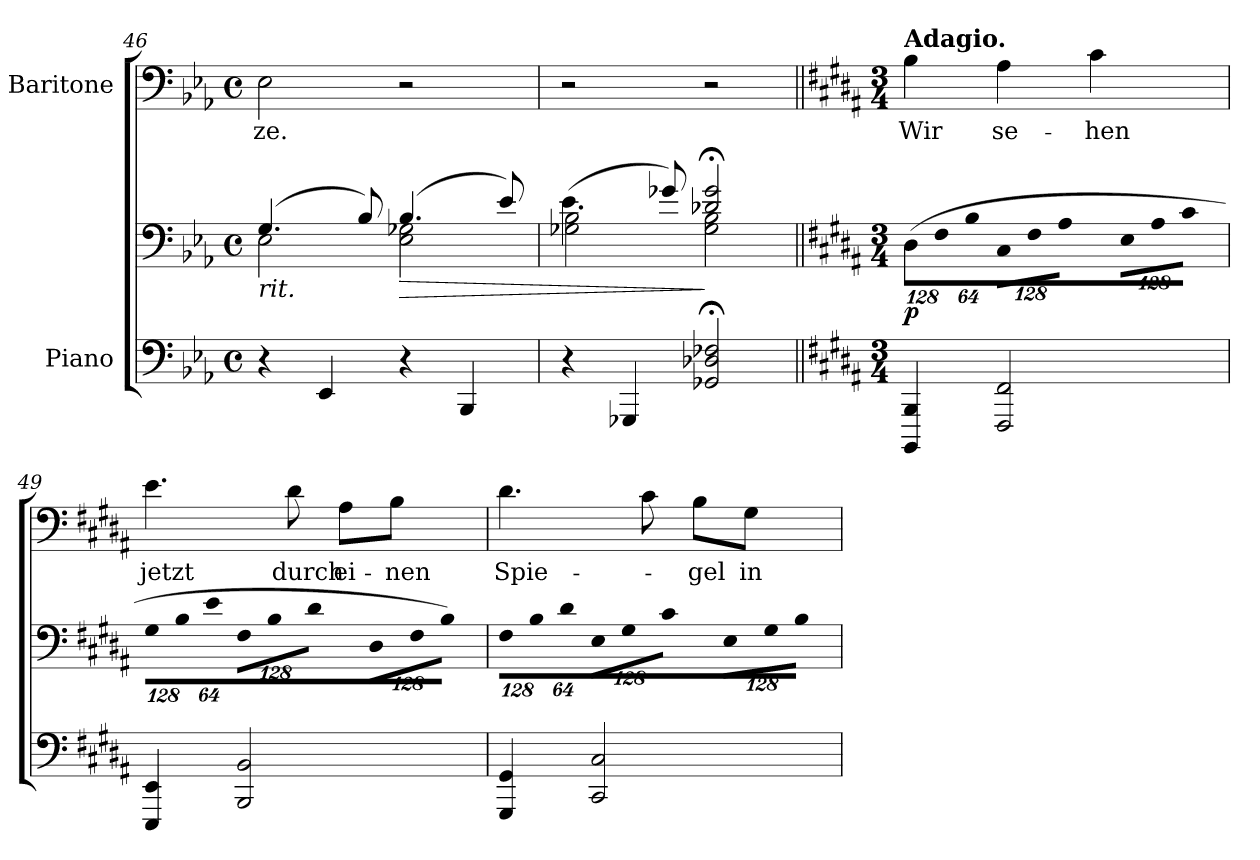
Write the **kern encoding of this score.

**kern	**kern	**dynam	**kern	**text
*part2	*part2	*part2	*part1	*part1
*staff3	*staff2	*staff2/3	*staff1	*staff1
*I"Piano	*	*	*I"Baritone	*
*clefF4	*clefF4	*	*clefF4	*
*k[b-e-a-]	*k[b-e-a-]	*	*k[b-e-a-]	*
*E-:	*E-:	*	*E-:	*
*M4/4	*M4/4	*	*M4/4	*
*met(c)	*met(c)	*	*met(c)	*
=46	=46	=46	=46	=46
*	*^	*	*	*
!	!LO:TX:b:i:t=rit.	!	!	!	!
!	!	!	!	!	!LO:LY:b:color=#000000
4r	(4.Gi/	2E-i\	.	2E-i\	-ze.
4EE-i/	.	.	.	.	.
.	8B-i/)	.	.	.	.
!	!	!	!LO:HP:b	!	!
4r	(4.B-i/	2E-i\ 2G-Xi	>	2r	.
4BBB-i/	.	.	.	.	.
.	8e-i/)	.	.	.	.
=47	=47	=47	=47	=47	=47
4r	(4.e-i\	2G-Xi\ 2B-i	.	2r	.
4GGG-Xi/	.	.	.	.	.
.	8g-Xi/)	.	.	.	.
2GG-Xi/; 2D-Xi; 2F-Xi;	2d-Xi/; 2g-i;	2G-i\ 2B-i	]	2r	.
*	*v	*v	*	*	*
!!LO:LB:g=z
=48||	=48||	=48||	=48||	=48||
*k[f#c#g#d#a#]	*k[f#c#g#d#a#]	*	*k[f#c#g#d#a#]	*
*B:	*B:	*	*B:	*
*M3/4	*M3/4	*	*M3/4	*
*	*Xbrackettup	*	*	*
*	*^	*	*	*
!	!LO:N:vis=8	!	!	!	!
*	*v	*v	*	*	*
*	*	*	*MM60	*
*	*^	*	*	*
!	!	!	!	!LO:TX:a:B:t=Adagio.	!
!	!LO:TX:b:i:t=dolce	!	!	!	!
!	!	!	!	!	!LO:LY:b:color=#000000
*	*v	*v	*	*	*
4BBBBi/ 4BBBi	(1024%85D#i\L	p	4Bi\	Wir
!	!LO:N:vis=8	!	!	!
.	1024%85F#i\	.	.	.
!	!LO:N:vis=8	!	!	!
.	512%43Bi\J	.	.	.
!	!LO:N:vis=8	!	!	!
!	!	!	!	!LO:LY:b:color=#000000
2FFF#i/ 2FF#i	1024%85C#i\L	.	4A#i\	se-
!	!LO:N:vis=8	!	!	!
.	1024%85F#i\	.	.	.
!	!LO:N:vis=8	!	!	!
.	512%43A#i\J	.	.	.
!	!LO:N:vis=8	!	!	!
!	!	!	!	!LO:LY:b:color=#000000
.	1024%85Ei\L	.	4c#i\	-hen
!	!LO:N:vis=8	!	!	!
.	1024%85A#i\	.	.	.
!	!LO:N:vis=8	!	!	!
.	512%43c#i\J	.	.	.
=49	=49	=49	=49	=49
!	!LO:N:vis=8	!	!	!
!	!	!	!	!LO:LY:b:color=#000000
4EEEi/ 4EEi	1024%85G#i\L	.	4.ei\	jetzt
!	!LO:N:vis=8	!	!	!
.	1024%85Bi\	.	.	.
!	!LO:N:vis=8	!	!	!
.	512%43ei\J	.	.	.
!	!LO:N:vis=8	!	!	!
2BBBi/ 2BBi	1024%85F#i\L	.	.	.
!	!LO:N:vis=8	!	!	!
.	1024%85Bi\	.	.	.
!	!	!	!	!LO:LY:b:color=#000000
.	.	.	8d#i\	durch
!	!LO:N:vis=8	!	!	!
.	512%43d#i\J	.	.	.
!	!LO:N:vis=8	!	!	!
!	!	!	!	!LO:LY:b:color=#000000
.	1024%85D#i\L	.	8A#i\L	ei-
!	!LO:N:vis=8	!	!	!
.	1024%85F#i\	.	.	.
!	!	!	!	!LO:LY:b:color=#000000
.	.	.	8Bi\J	-nen
!	!LO:N:vis=8	!	!	!
.	512%43Bi\J)	.	.	.
=50	=50	=50	=50	=50
!	!LO:N:vis=8	!	!	!
!	!	!	!	!LO:LY:b:color=#000000
4GGG#i/ 4GG#i	1024%85F#i\L	.	4.d#i\	Spie-
!	!LO:N:vis=8	!	!	!
.	1024%85Bi\	.	.	.
!	!LO:N:vis=8	!	!	!
.	512%43d#i\J	.	.	.
!	!LO:N:vis=8	!	!	!
2CC#i/ 2C#i	1024%85Ei\L	.	.	.
!	!LO:N:vis=8	!	!	!
.	1024%85G#i\	.	.	.
.	.	.	8c#i\	.
!	!LO:N:vis=8	!	!	!
.	512%43c#i\J	.	.	.
!	!LO:N:vis=8	!	!	!
!	!	!	!	!LO:LY:b:color=#000000
.	1024%85Ei\L	.	8Bi\L	-gel
!	!LO:N:vis=8	!	!	!
.	1024%85G#i\	.	.	.
!	!	!	!	!LO:LY:b:color=#000000
.	.	.	8G#i\J	in
!	!LO:N:vis=8	!	!	!
.	512%43Bi\J	.	.	.
=	=	=	=	=
*-	*-	*-	*-	*-
